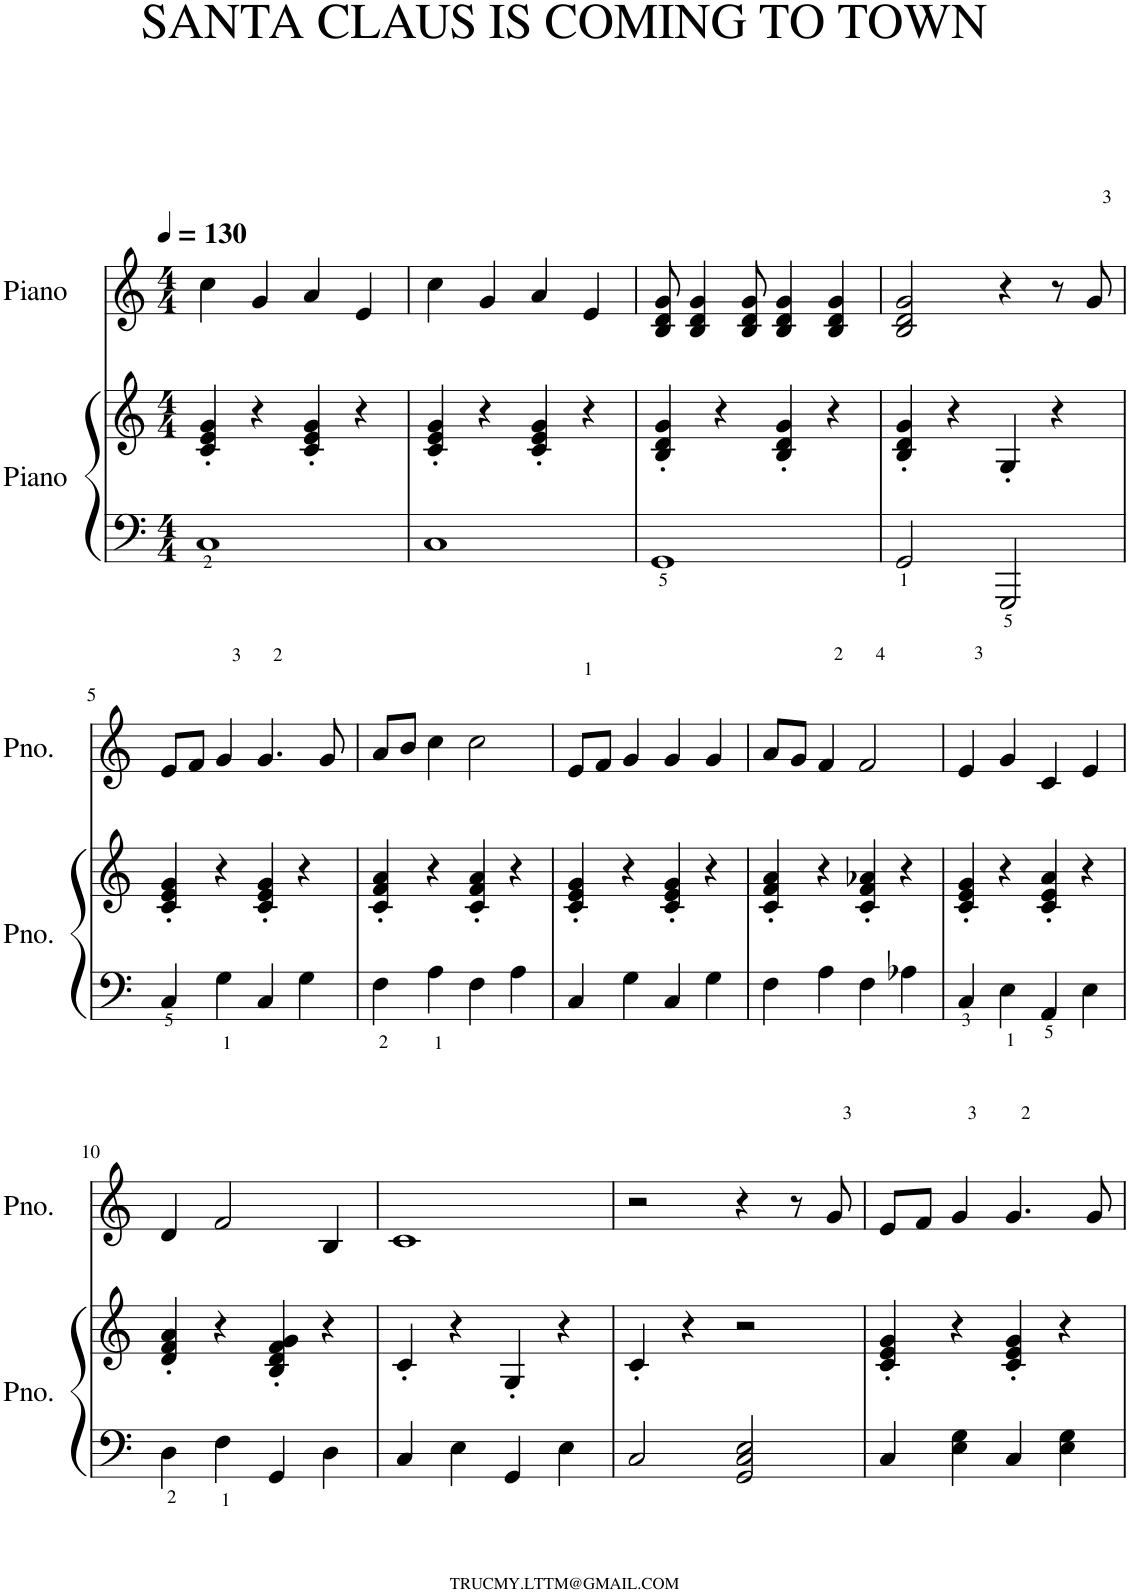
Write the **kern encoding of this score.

**kern	**kern	**kern
*part2	*part2	*part1
*staff3	*staff2	*staff1
*I"Piano	*	*I"Piano
*I'Pno.	*	*I'Pno.
*clefF4	*clefG2	*clefG2
*k[]	*k[]	*k[]
*M4/4	*M4/4	*M4/4
*MM130	*MM130	*MM130
=1	=1	=1
1C	4c/' 4e/' 4g/'	4cc\
.	4r	4g/
.	4c/' 4e/' 4g/'	4a/
.	4r	4e/
=2	=2	=2
1C	4c/' 4e/' 4g/'	4cc\
.	4r	4g/
.	4c/' 4e/' 4g/'	4a/
.	4r	4e/
=3	=3	=3
1GG	4B/' 4d/' 4g/'	8B/ 8d/ 8g/
.	.	4B/ 4d/ 4g/
.	4r	.
.	.	8B/ 8d/ 8g/
.	4B/' 4d/' 4g/'	4B/ 4d/ 4g/
.	4r	4B/ 4d/ 4g/
=4	=4	=4
2GG/	4B/' 4d/' 4g/'	2B/ 2d/ 2g/
.	4r	.
2GGG/	4G'/	4r
.	4r	8r
.	.	8g/
!!LO:LB:g=z
=5	=5	=5
4C/	4c/' 4e/' 4g/'	8e/L
.	.	8f/J
4G<\	4r	4g/
4C/	4c/' 4e/' 4g/'	4.g/
4G\	4r	.
.	.	8g/
=6	=6	=6
4F<\	4c/' 4f/' 4a/'	8a/L
.	.	8b/J
4A<\	4r	4cc\
4F\	4c/' 4f/' 4a/'	2cc\
4A\	4r	.
=7	=7	=7
4C/	4c/' 4e/' 4g/'	8e/L
.	.	8f/J
4G\	4r	4g/
4C/	4c/' 4e/' 4g/'	4g/
4G\	4r	4g/
=8	=8	=8
4F\	4c/' 4f/' 4a/'	8a/L
.	.	8g/J
4A\	4r	4f/
4F\	4c/' 4f/' 4a-X/'	2f/
4A-X\	4r	.
=9	=9	=9
4C/	4c/' 4e/' 4g/'	4e/
4E<\	4r	4g/
4AA/	4c/' 4e/' 4a/'	4c/
4E\	4r	4e/
!!LO:LB:g=z
=10	=10	=10
4D<\	4d/' 4f/' 4a/'	4d/
4F<\	4r	2f/
4GG/	4B/' 4d/' 4f/' 4g/'	.
4D\	4r	4B/
=11	=11	=11
4C/	4c'/	1c
4E\	4r	.
4GG/	4G'/	.
4E\	4r	.
=12	=12	=12
2C/	4c'/	2r
.	4r	.
2GG/ 2C/ 2E/	2r	4r
.	.	8r
.	.	8g/
=13	=13	=13
4C/	4c/' 4e/' 4g/'	8e/L
.	.	8f/J
4E\ 4G\	4r	4g/
4C/	4c/' 4e/' 4g/'	4.g/
4E\ 4G\	4r	.
.	.	8g/
=	=	=
*-	*-	*-
